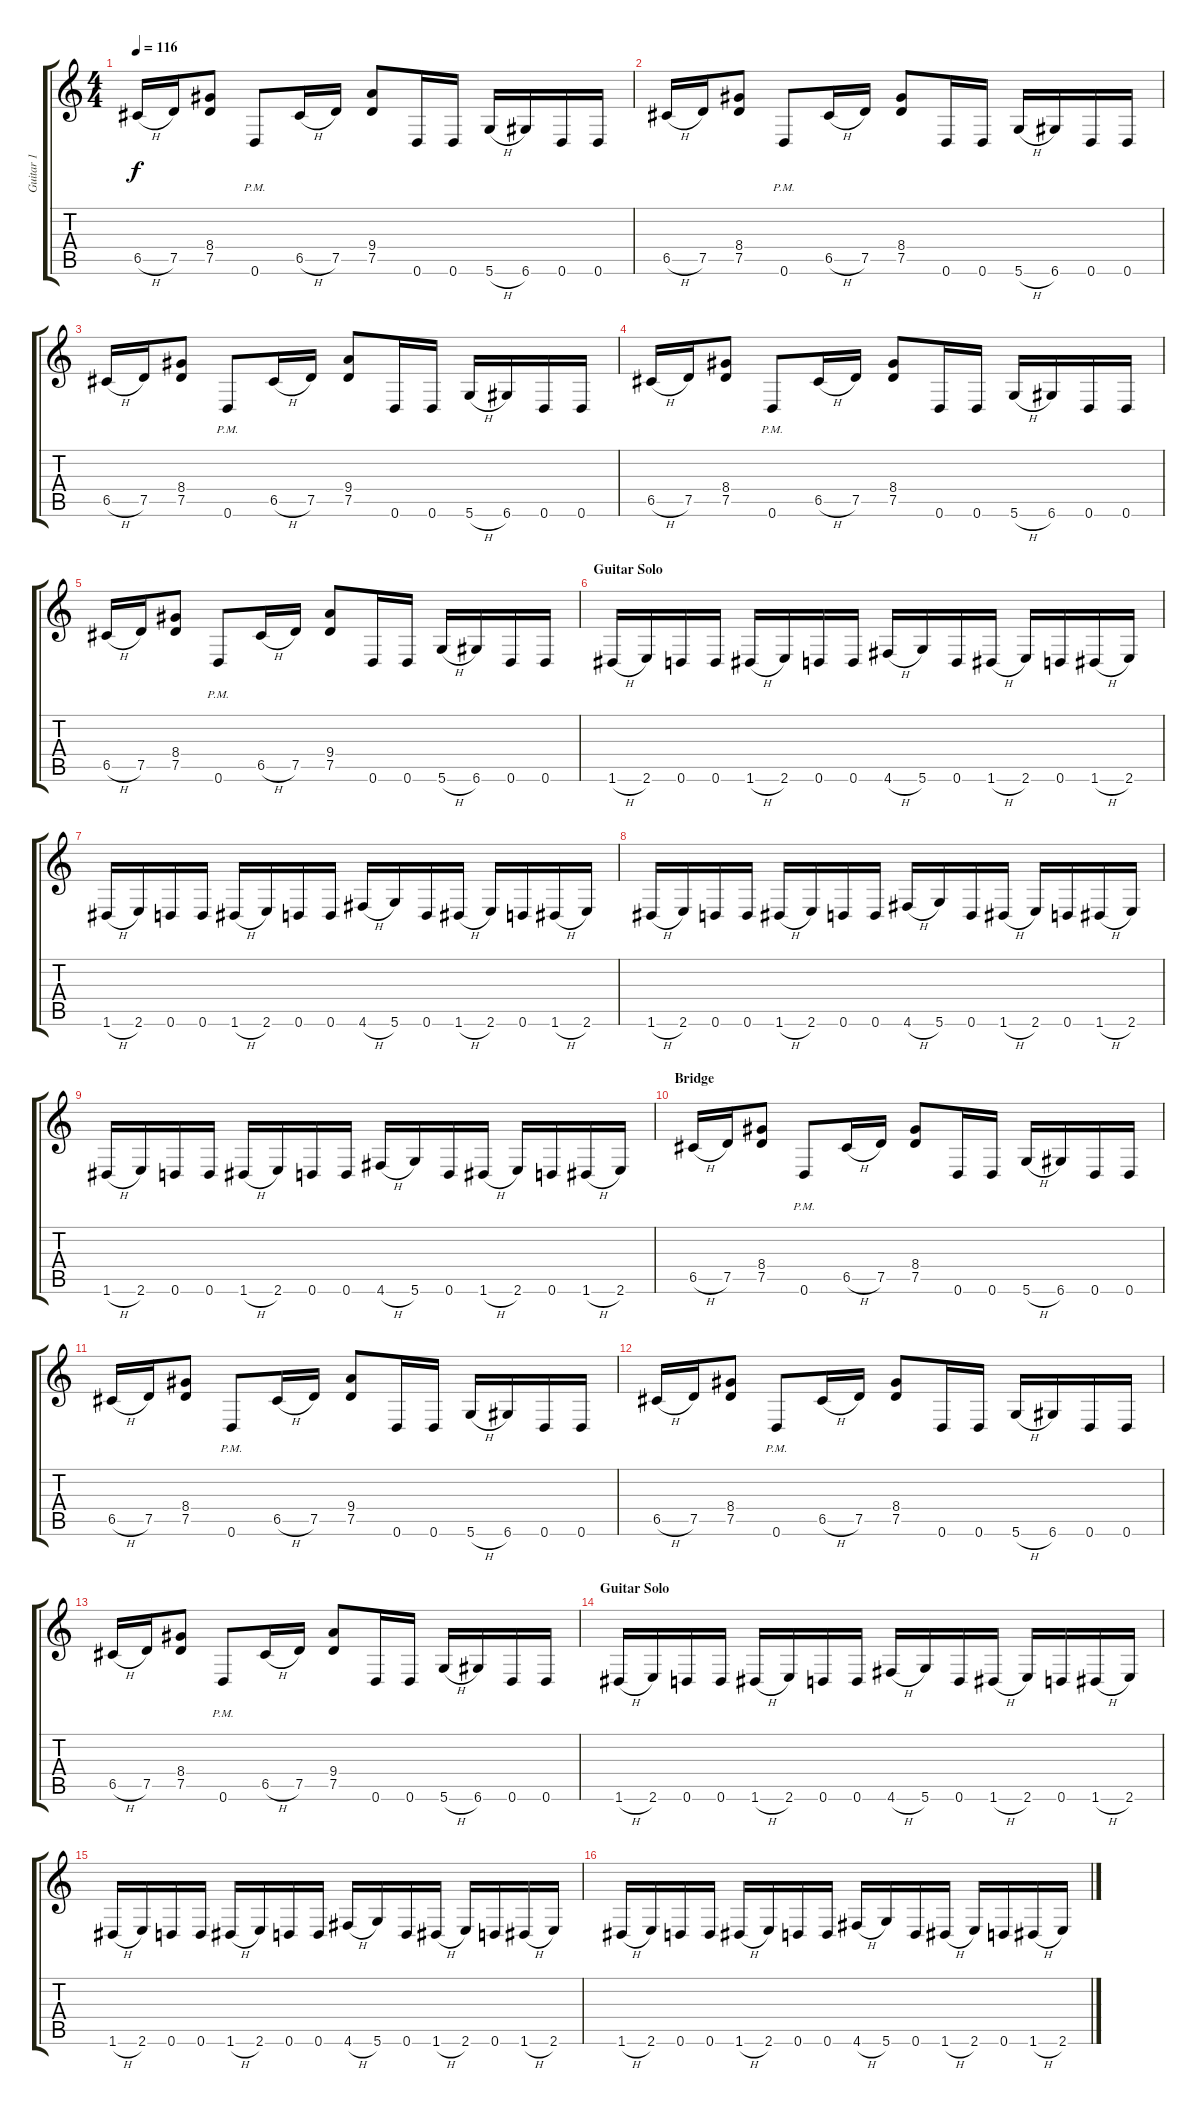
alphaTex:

\track ("Guitar 1" "Guitar 1") {instrument distortionguitar}
\staff {score tabs}
\tuning (D4 A3 F3 C3 G2 D2) {hide}
\ts (4 4)
\tempo 116
\clef g2
\ks c
6.5{h}.16{dy f} 7.5.16 (8.4 7.5).8 0.6{pm}.8 6.5{h}.16 7.5.16 (9.4 7.5).8 0.6.16 0.6.16 5.6{h}.16 6.6.16 0.6.16 0.6.16 |
6.5{h}.16 7.5.16 (8.4 7.5).8 0.6{pm}.8 6.5{h}.16 7.5.16 (8.4 7.5).8 0.6.16 0.6.16 5.6{h}.16 6.6.16 0.6.16 0.6.16 |
6.5{h}.16 7.5.16 (8.4 7.5).8 0.6{pm}.8 6.5{h}.16 7.5.16 (9.4 7.5).8 0.6.16 0.6.16 5.6{h}.16 6.6.16 0.6.16 0.6.16 |
6.5{h}.16 7.5.16 (8.4 7.5).8 0.6{pm}.8 6.5{h}.16 7.5.16 (8.4 7.5).8 0.6.16 0.6.16 5.6{h}.16 6.6.16 0.6.16 0.6.16 |
6.5{h}.16 7.5.16 (8.4 7.5).8 0.6{pm}.8 6.5{h}.16 7.5.16 (9.4 7.5).8 0.6.16 0.6.16 5.6{h}.16 6.6.16 0.6.16 0.6.16 |
\section ("" "Guitar Solo")
1.6{h}.16 2.6.16 0.6.16 0.6.16 1.6{h}.16 2.6.16 0.6.16 0.6.16 4.6{h}.16 5.6.16 0.6.16 1.6{h}.16 2.6.16 0.6.16 1.6{h}.16 2.6.16 |
1.6{h}.16 2.6.16 0.6.16 0.6.16 1.6{h}.16 2.6.16 0.6.16 0.6.16 4.6{h}.16 5.6.16 0.6.16 1.6{h}.16 2.6.16 0.6.16 1.6{h}.16 2.6.16 |
1.6{h}.16 2.6.16 0.6.16 0.6.16 1.6{h}.16 2.6.16 0.6.16 0.6.16 4.6{h}.16 5.6.16 0.6.16 1.6{h}.16 2.6.16 0.6.16 1.6{h}.16 2.6.16 |
1.6{h}.16 2.6.16 0.6.16 0.6.16 1.6{h}.16 2.6.16 0.6.16 0.6.16 4.6{h}.16 5.6.16 0.6.16 1.6{h}.16 2.6.16 0.6.16 1.6{h}.16 2.6.16 |
\section ("" "Bridge")
6.5{h}.16 7.5.16 (8.4 7.5).8 0.6{pm}.8 6.5{h}.16 7.5.16 (8.4 7.5).8 0.6.16 0.6.16 5.6{h}.16 6.6.16 0.6.16 0.6.16 |
6.5{h}.16 7.5.16 (8.4 7.5).8 0.6{pm}.8 6.5{h}.16 7.5.16 (9.4 7.5).8 0.6.16 0.6.16 5.6{h}.16 6.6.16 0.6.16 0.6.16 |
6.5{h}.16 7.5.16 (8.4 7.5).8 0.6{pm}.8 6.5{h}.16 7.5.16 (8.4 7.5).8 0.6.16 0.6.16 5.6{h}.16 6.6.16 0.6.16 0.6.16 |
6.5{h}.16 7.5.16 (8.4 7.5).8 0.6{pm}.8 6.5{h}.16 7.5.16 (9.4 7.5).8 0.6.16 0.6.16 5.6{h}.16 6.6.16 0.6.16 0.6.16 |
\section ("" "Guitar Solo")
1.6{h}.16 2.6.16 0.6.16 0.6.16 1.6{h}.16 2.6.16 0.6.16 0.6.16 4.6{h}.16 5.6.16 0.6.16 1.6{h}.16 2.6.16 0.6.16 1.6{h}.16 2.6.16 |
1.6{h}.16 2.6.16 0.6.16 0.6.16 1.6{h}.16 2.6.16 0.6.16 0.6.16 4.6{h}.16 5.6.16 0.6.16 1.6{h}.16 2.6.16 0.6.16 1.6{h}.16 2.6.16 |
1.6{h}.16 2.6.16 0.6.16 0.6.16 1.6{h}.16 2.6.16 0.6.16 0.6.16 4.6{h}.16 5.6.16 0.6.16 1.6{h}.16 2.6.16 0.6.16 1.6{h}.16 2.6.16
